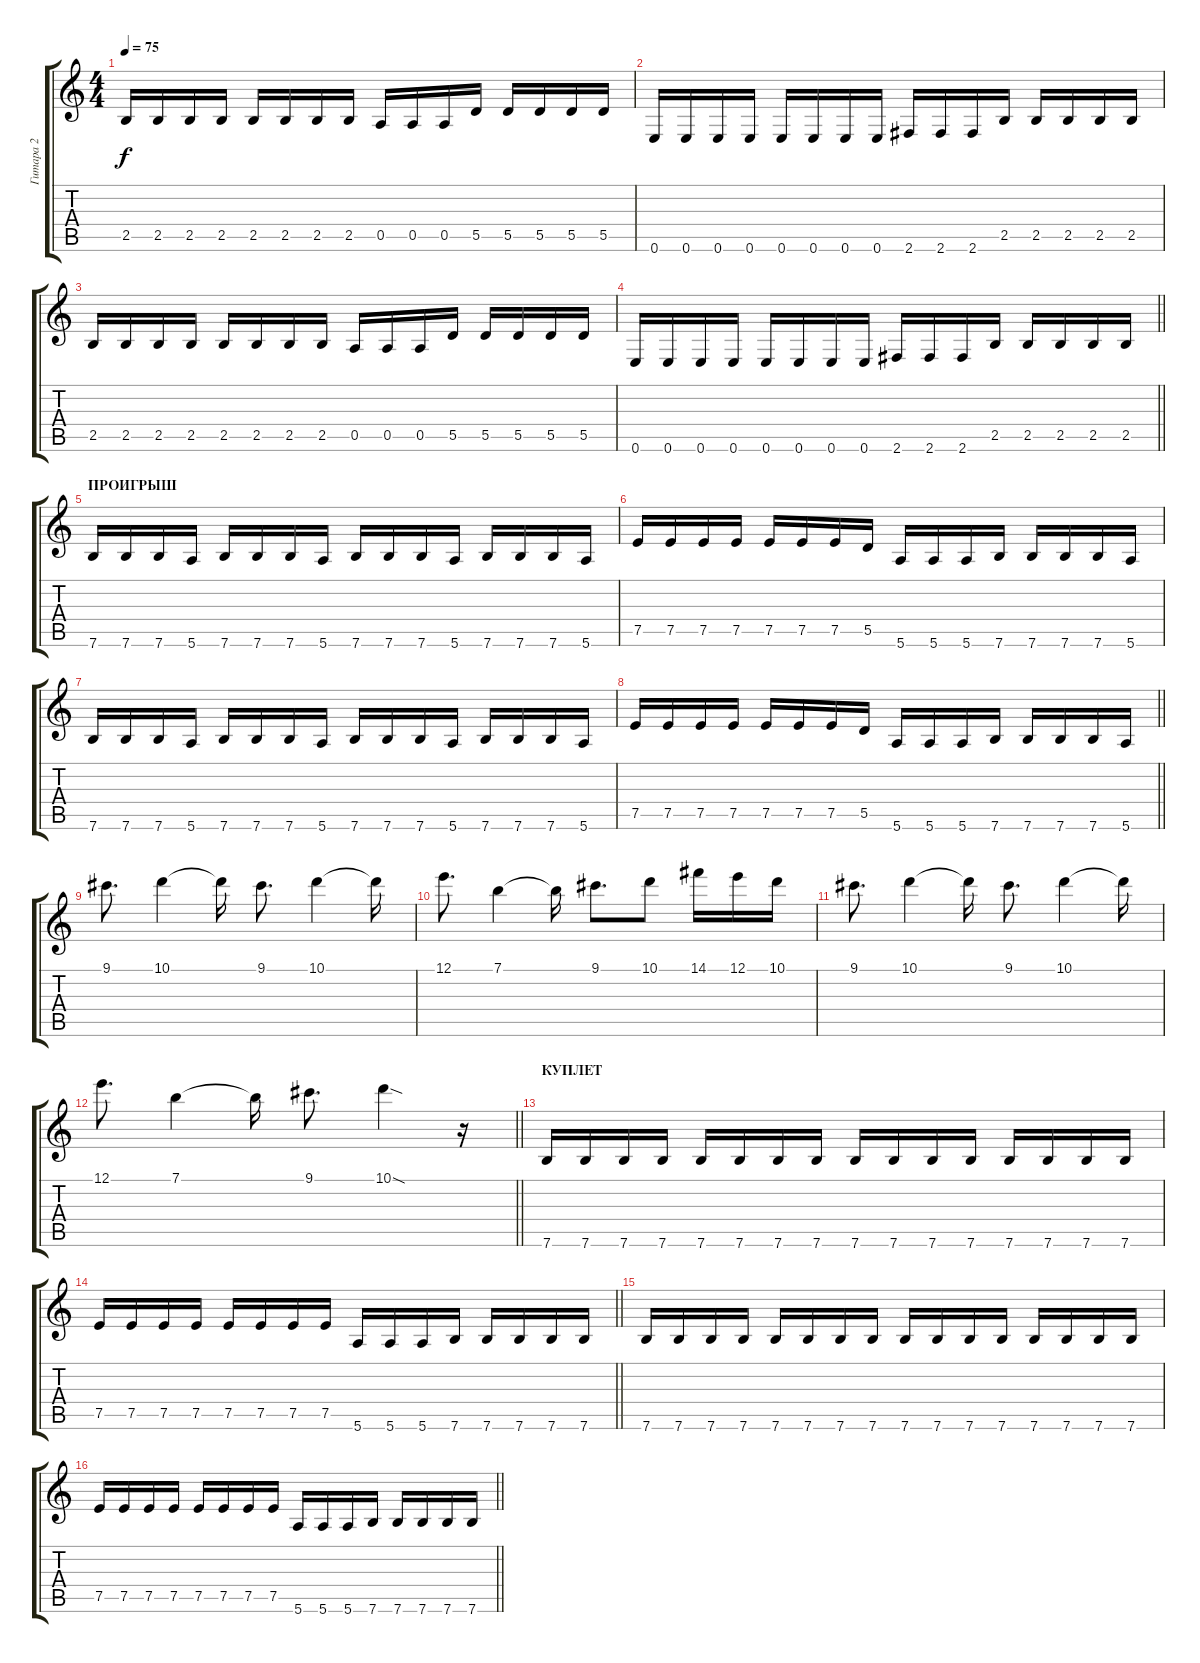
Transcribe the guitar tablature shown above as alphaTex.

\track ("Гитара 2" "Гитара 2") {instrument distortionguitar}
\staff {score tabs}
\tuning (E4 B3 G3 D3 A2 E2) {hide}
\ts (4 4)
\tempo 75
\clef g2
\ks c
2.5.16{dy f} 2.5.16 2.5.16 2.5.16 2.5.16 2.5.16 2.5.16 2.5.16 0.5.16 0.5.16 0.5.16 5.5.16 5.5.16 5.5.16 5.5.16 5.5.16 |
0.6.16 0.6.16 0.6.16 0.6.16 0.6.16 0.6.16 0.6.16 0.6.16 2.6.16 2.6.16 2.6.16 2.5.16 2.5.16 2.5.16 2.5.16 2.5.16 |
2.5.16 2.5.16 2.5.16 2.5.16 2.5.16 2.5.16 2.5.16 2.5.16 0.5.16 0.5.16 0.5.16 5.5.16 5.5.16 5.5.16 5.5.16 5.5.16 |
\barLineRight lightlight
0.6.16 0.6.16 0.6.16 0.6.16 0.6.16 0.6.16 0.6.16 0.6.16 2.6.16 2.6.16 2.6.16 2.5.16 2.5.16 2.5.16 2.5.16 2.5.16 |
\section ("" "ПРОИГРЫШ")
7.6.16 7.6.16 7.6.16 5.6.16 7.6.16 7.6.16 7.6.16 5.6.16 7.6.16 7.6.16 7.6.16 5.6.16 7.6.16 7.6.16 7.6.16 5.6.16 |
7.5.16 7.5.16 7.5.16 7.5.16 7.5.16 7.5.16 7.5.16 5.5.16 5.6.16 5.6.16 5.6.16 7.6.16 7.6.16 7.6.16 7.6.16 5.6.16 |
7.6.16 7.6.16 7.6.16 5.6.16 7.6.16 7.6.16 7.6.16 5.6.16 7.6.16 7.6.16 7.6.16 5.6.16 7.6.16 7.6.16 7.6.16 5.6.16 |
\barLineRight lightlight
7.5.16 7.5.16 7.5.16 7.5.16 7.5.16 7.5.16 7.5.16 5.5.16 5.6.16 5.6.16 5.6.16 7.6.16 7.6.16 7.6.16 7.6.16 5.6.16 |
9.1.8{d} 10.1.4 10.1{t}.16 9.1.8{d} 10.1.4 10.1{t}.16 |
12.1.8{d} 7.1.4 7.1{t}.16 9.1.8{d} 10.1.8 14.1.16 12.1.16 10.1.16 |
9.1.8{d} 10.1.4 10.1{t}.16 9.1.8{d} 10.1.4 10.1{t}.16 |
\barLineRight lightlight
12.1.8{d} 7.1.4 7.1{t}.16 9.1.8{d} 10.1{sod}.4 r.16 |
\section ("" "КУПЛЕТ")
7.6.16 7.6.16 7.6.16 7.6.16 7.6.16 7.6.16 7.6.16 7.6.16 7.6.16 7.6.16 7.6.16 7.6.16 7.6.16 7.6.16 7.6.16 7.6.16 |
\barLineRight lightlight
7.5.16 7.5.16 7.5.16 7.5.16 7.5.16 7.5.16 7.5.16 7.5.16 5.6.16 5.6.16 5.6.16 7.6.16 7.6.16 7.6.16 7.6.16 7.6.16 |
7.6.16 7.6.16 7.6.16 7.6.16 7.6.16 7.6.16 7.6.16 7.6.16 7.6.16 7.6.16 7.6.16 7.6.16 7.6.16 7.6.16 7.6.16 7.6.16 |
\barLineRight lightlight
7.5.16 7.5.16 7.5.16 7.5.16 7.5.16 7.5.16 7.5.16 7.5.16 5.6.16 5.6.16 5.6.16 7.6.16 7.6.16 7.6.16 7.6.16 7.6.16
